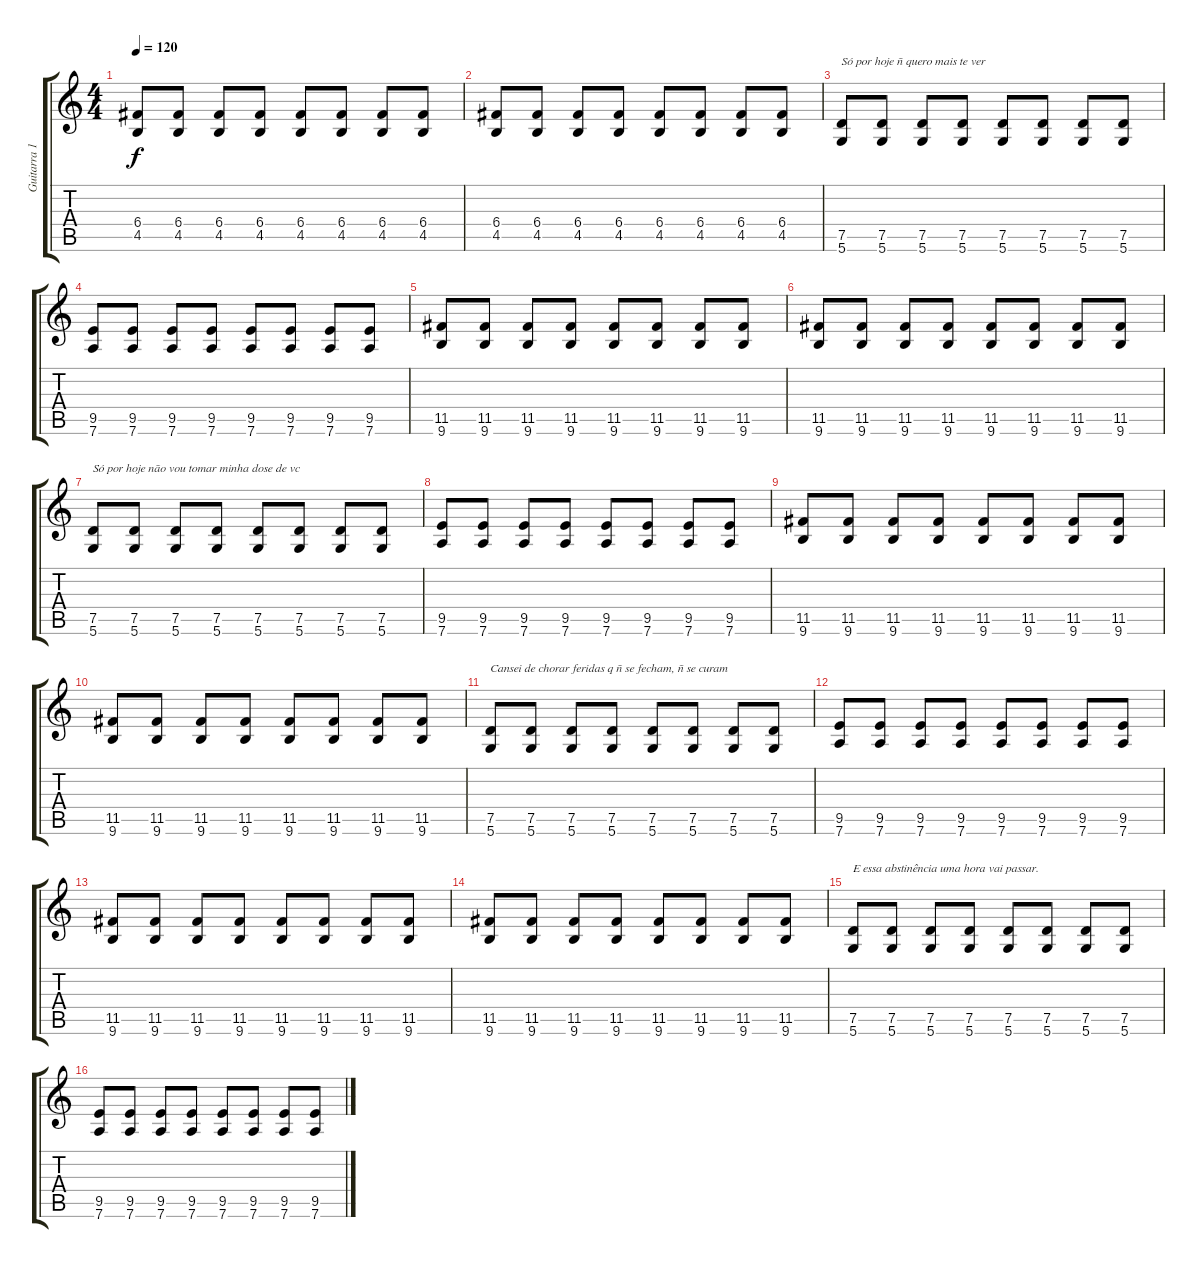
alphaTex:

\track ("Guitarra 1" "Guitarra 1") {instrument distortionguitar}
\staff {score tabs}
\tuning (D4 A3 F3 C3 G2 D2) {hide}
\ts (4 4)
\tempo 120
\clef g2
\ks c
(6.4 4.5).8{dy f} (6.4 4.5).8 (6.4 4.5).8 (6.4 4.5).8 (6.4 4.5).8 (6.4 4.5).8 (6.4 4.5).8 (6.4 4.5).8 |
(6.4 4.5).8 (6.4 4.5).8 (6.4 4.5).8 (6.4 4.5).8 (6.4 4.5).8 (6.4 4.5).8 (6.4 4.5).8 (6.4 4.5).8 |
(7.5 5.6).8{txt "Só por hoje ñ quero mais te ver"} (7.5 5.6).8 (7.5 5.6).8 (7.5 5.6).8 (7.5 5.6).8 (7.5 5.6).8 (7.5 5.6).8 (7.5 5.6).8 |
(9.5 7.6).8 (9.5 7.6).8 (9.5 7.6).8 (9.5 7.6).8 (9.5 7.6).8 (9.5 7.6).8 (9.5 7.6).8 (9.5 7.6).8 |
(11.5 9.6).8 (11.5 9.6).8 (11.5 9.6).8 (11.5 9.6).8 (11.5 9.6).8 (11.5 9.6).8 (11.5 9.6).8 (11.5 9.6).8 |
(11.5 9.6).8 (11.5 9.6).8 (11.5 9.6).8 (11.5 9.6).8 (11.5 9.6).8 (11.5 9.6).8 (11.5 9.6).8 (11.5 9.6).8 |
(7.5 5.6).8{txt "Só por hoje não vou tomar minha dose de vc"} (7.5 5.6).8 (7.5 5.6).8 (7.5 5.6).8 (7.5 5.6).8 (7.5 5.6).8 (7.5 5.6).8 (7.5 5.6).8 |
(9.5 7.6).8 (9.5 7.6).8 (9.5 7.6).8 (9.5 7.6).8 (9.5 7.6).8 (9.5 7.6).8 (9.5 7.6).8 (9.5 7.6).8 |
(11.5 9.6).8 (11.5 9.6).8 (11.5 9.6).8 (11.5 9.6).8 (11.5 9.6).8 (11.5 9.6).8 (11.5 9.6).8 (11.5 9.6).8 |
(11.5 9.6).8 (11.5 9.6).8 (11.5 9.6).8 (11.5 9.6).8 (11.5 9.6).8 (11.5 9.6).8 (11.5 9.6).8 (11.5 9.6).8 |
(7.5 5.6).8{txt "Cansei de chorar feridas q ñ se fecham, ñ se curam"} (7.5 5.6).8 (7.5 5.6).8 (7.5 5.6).8 (7.5 5.6).8 (7.5 5.6).8 (7.5 5.6).8 (7.5 5.6).8 |
(9.5 7.6).8 (9.5 7.6).8 (9.5 7.6).8 (9.5 7.6).8 (9.5 7.6).8 (9.5 7.6).8 (9.5 7.6).8 (9.5 7.6).8 |
(11.5 9.6).8 (11.5 9.6).8 (11.5 9.6).8 (11.5 9.6).8 (11.5 9.6).8 (11.5 9.6).8 (11.5 9.6).8 (11.5 9.6).8 |
(11.5 9.6).8 (11.5 9.6).8 (11.5 9.6).8 (11.5 9.6).8 (11.5 9.6).8 (11.5 9.6).8 (11.5 9.6).8 (11.5 9.6).8 |
(7.5 5.6).8{txt "E essa abstinência uma hora vai passar."} (7.5 5.6).8 (7.5 5.6).8 (7.5 5.6).8 (7.5 5.6).8 (7.5 5.6).8 (7.5 5.6).8 (7.5 5.6).8 |
(9.5 7.6).8 (9.5 7.6).8 (9.5 7.6).8 (9.5 7.6).8 (9.5 7.6).8 (9.5 7.6).8 (9.5 7.6).8 (9.5 7.6).8
